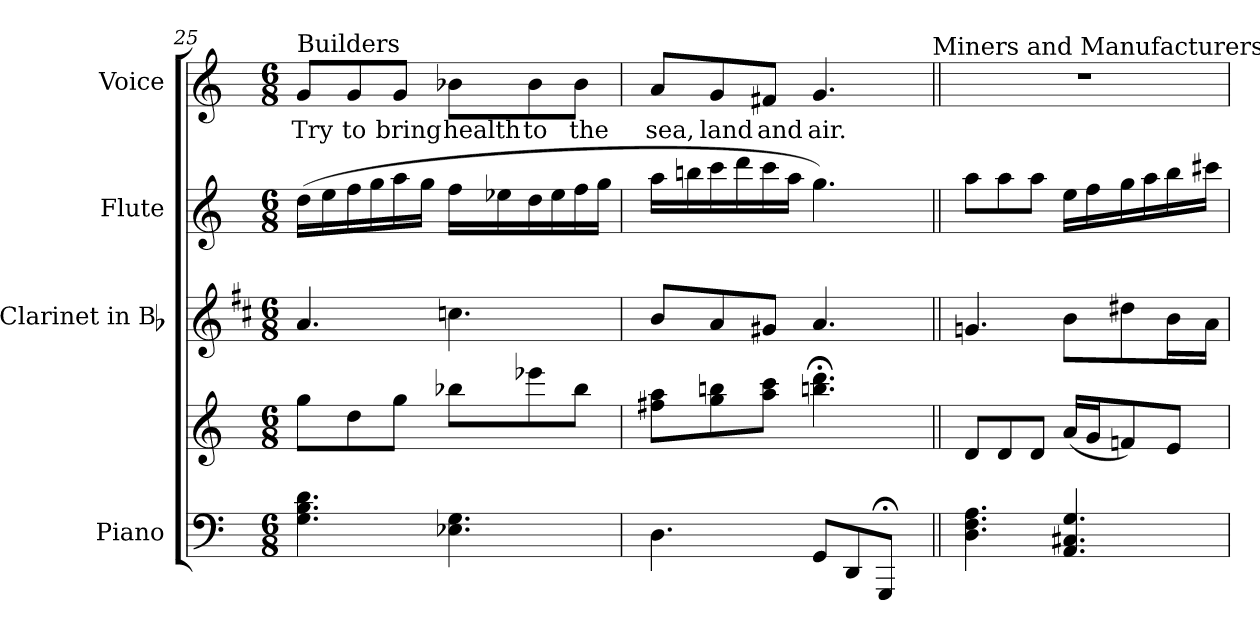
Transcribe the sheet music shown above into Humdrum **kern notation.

**kern	**kern	**kern	**kern	**kern	**text
*part4	*part4	*part3	*part2	*part1	*part1
*staff5	*staff4	*staff3	*staff2	*staff1	*staff1
*I"Piano	*	*I"Clarinet in Bb	*I"Flute	*I"Voice	*
*I'Pno.	*	*I'Cl.	*I'Fl.	*I'Voice	*
*clefF4	*clefG2	*clefG2	*clefG2	*clefG2	*
*	*	*ITrd1c2	*	*	*
*k[]	*k[]	*k[]	*k[]	*k[]	*
*C:	*C:	*C:	*C:	*C:	*
*M6/8	*M6/8	*M6/8	*M6/8	*M6/8	*
=25	=25	=25	=25	=25	=25
!	!	!	!	!LO:TX:a:t=Builders	!
!	!	!	!	!	!LO:LY:b:color=#000000
4.Gi\ 4.Bi 4.di	8ggi\L	4.gi/	(16ddi\LL	8gi/L	Try
.	.	.	16eei\	.	.
!	!	!	!	!	!LO:LY:b:color=#000000
.	8ddi\	.	16ffi\	8gi/	to
.	.	.	16ggi\	.	.
!	!	!	!	!	!LO:LY:b:color=#000000
.	8ggi\J	.	16aai\	8gi/J	bring
.	.	.	16ggi\JJ	.	.
!	!	!	!	!	!LO:LY:b:color=#000000
4.E-Xi\ 4.Gi	8bb-Xi\L	4.b-Xi\	16ffi\LL	8b-Xi\L	health
.	.	.	16ee-Xi\	.	.
!	!	!	!	!	!LO:LY:b:color=#000000
.	8eee-Xi\	.	16ddi\	8b-i\	to
.	.	.	16ee-i\	.	.
!	!	!	!	!	!LO:LY:b:color=#000000
.	8bb-i\J	.	16ffi\	8b-i\J	the
.	.	.	16ggi\JJ	.	.
=26	=26	=26	=26	=26	=26
!	!	!	!	!	!LO:LY:b:color=#000000
*	*	*	*	*^	*
4.Di\	8ff#Xi\ 8aaiL	8ai/L	16aai\LL	8ai/L	2ryy	sea,
.	.	.	16bbni\	.	.	.
!	!	!	!	!	!	!LO:LY:b:color=#000000
.	8ggi\ 8bbni	8gi/	16ccci\	8gi/	.	land
.	.	.	16dddi\	.	.	.
!	!	!	!	!	!	!LO:LY:b:color=#000000
.	8aai\ 8ccciJ	8f#Xi/J	16ccci\	8f#Xi/J	.	and
.	.	.	16aai\JJ	.	.	.
!	!	!	!	!	!	!LO:LY:b:color=#000000
8GGi/L	4.bbni\; 4.dddi;	4.gi/	4.ggi\)	4.gi/	.	air.
8DDi/	.	.	.	.	8ryy	.
8GGG;i/J	.	.	.	.	16ryy	.
.	.	.	.	.	32ryy	.
.	.	.	.	.	64ryy	.
.	.	.	.	.	128...ryy	.
!	!	!	!	!	!LO:TX:a:t=Miners and Manufacturers	!
.	.	.	.	.	1024ryy	.
=27||	=27||	=27||	=27||	=27||	=27||	=27||
!	!	!	!	!LO:N:vis=1	!	!
*	*	*	*	*v	*v	*
4.Di\ 4.Fi 4.Ai	8di/L	4.fni/	8aai\L	2.r	.
.	8di/	.	8aai\	.	.
.	8di/J	.	8aai\J	.	.
4.AAi/ 4.C#Xi 4.Gi	(16ai/LL	8ai\L	16eei\LL	.	.
.	16gi/J	.	16ffi\	.	.
.	8fni/)	8cc#Xi\	16ggi\	.	.
.	.	.	16aai\	.	.
.	8ei/J	16ai\L	16bbi\	.	.
.	.	16gi\JJ	16ccc#Xi\JJ	.	.
=	=	=	=	=	=
*-	*-	*-	*-	*-	*-
